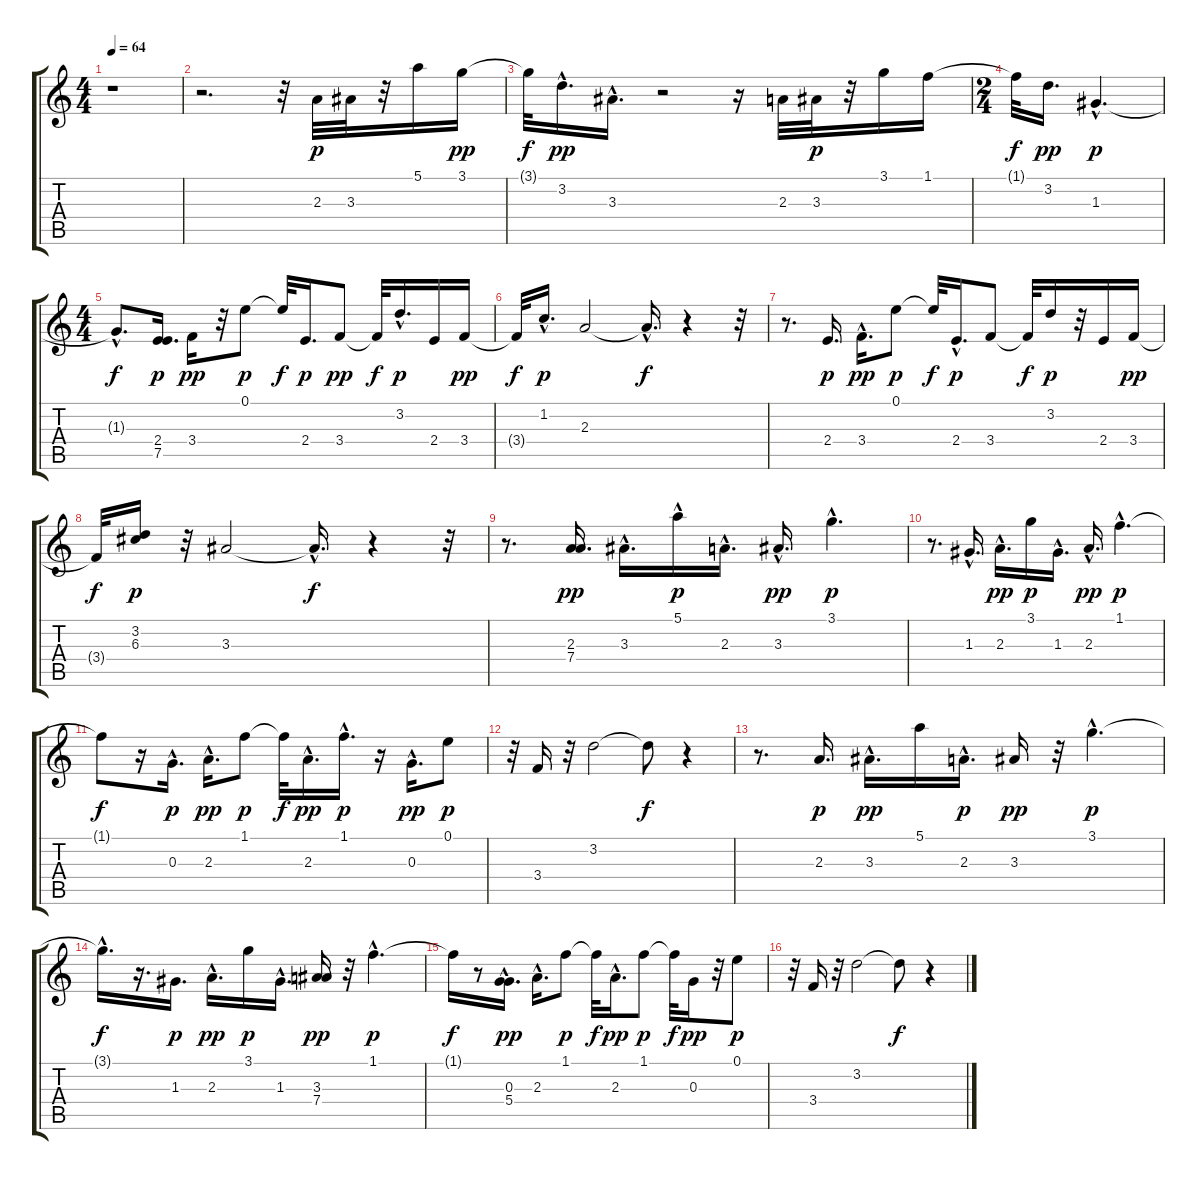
\track "" {instrument acousticguitarnylon}
\staff {score tabs}
\tuning (E4 B3 G3 D3 A2 E2) {hide}
\ts (4 4)
\tempo 64
\clef g2
\ks c
r.1{dy p} |
r.2{d} r.32 2.3.32 3.3.32 r.32 5.1.16 3.1.16{dy pp} |
3.1{t}.32{dy f} 3.2{hac}.16{d dy pp} 3.3{hac}.16{d} r.2 r.16 2.3.32 3.3.32{dy p} r.32 3.1.16 1.1.16 |
\ts (2 4)
1.1{t}.32{dy f} 3.2.16{d dy pp} 1.3{hac}.4{d dy p} |
\ts (4 4)
1.3{hac t}.8{d dy f} (2.4 7.5).16{d dy p} 3.4.16{dy pp} r.32 0.1.8{dy p} 0.1{t}.32{dy f} 2.4.16{d dy p} 3.4.8{dy pp} 3.4{t}.32{dy f} 3.2{hac}.16{d dy p} 2.4.16 3.4.16{dy pp} |
3.4{t}.32{dy f} 1.2{hac}.16{d dy p} 2.3.2 2.3{hac t}.16{d dy f} r.4 r.32 |
r.8{d} 2.4.16{d dy p} 3.4{hac}.16{d dy pp} 0.1.8{dy p} 0.1{t}.32{dy f} 2.4{hac}.16{d dy p} 3.4.8 3.4{t}.32{dy f} 3.2.16{dy p} r.32 2.4.16 3.4.16{dy pp} |
3.4{t}.32{dy f} (3.2 6.3).16{dy p} r.32 3.3.2 3.3{hac t}.16{d dy f} r.4 r.32 |
r.8{d} (2.3 7.4).16{d dy pp} 3.3{hac}.16{d} 5.1{hac}.16{dy p} 2.3{hac}.16{d} 3.3{hac}.16{d dy pp} 3.1{hac}.4{d dy p} |
r.8{d} 1.3{hac}.16{d} 2.3{hac}.16{d dy pp} 3.1.16{dy p} 1.3{hac}.16{d} 2.3{hac}.16{d dy pp} 1.1{hac}.4{d dy p} |
1.1{t}.8{dy f} r.16 0.3{hac}.16{d dy p} 2.3{hac}.16{d dy pp} 1.1.8{dy p} 1.1{t}.32{dy f} 2.3{hac}.16{d dy pp} 1.1{hac}.16{d dy p} r.16 0.3{hac}.16{d dy pp} 0.1.8{dy p} |
r.32 3.4.16 r.32 3.2.2 3.2{t}.8{dy f} r.4 |
r.8{d} 2.3.16{d dy p} 3.3{hac}.16{d dy pp} 5.1.16 2.3{hac}.16{d dy p} 3.3.16{dy pp} r.32 3.1{hac}.4{d dy p} |
3.1{hac t}.16{d dy f} r.16{d} 1.3.16{d dy p} 2.3{hac}.16{d dy pp} 3.1.16{dy p} 1.3{hac}.16{d} (3.3 7.4).16{dy pp} r.32 1.1{hac}.4{d dy p} |
1.1{t}.16{dy f} r.8 (0.3{hac} 5.4{hac}).16{d dy pp} 2.3{hac}.16{d} 1.1.8{dy p} 1.1{t}.32{dy f} 2.3{hac}.16{d dy pp} 1.1.8{dy p} 1.1{t}.32{dy f} 0.3.16{dy pp} r.32 0.1.8{dy p} |
r.32 3.4.16 r.32 3.2.2 3.2{t}.8{dy f} r.4
